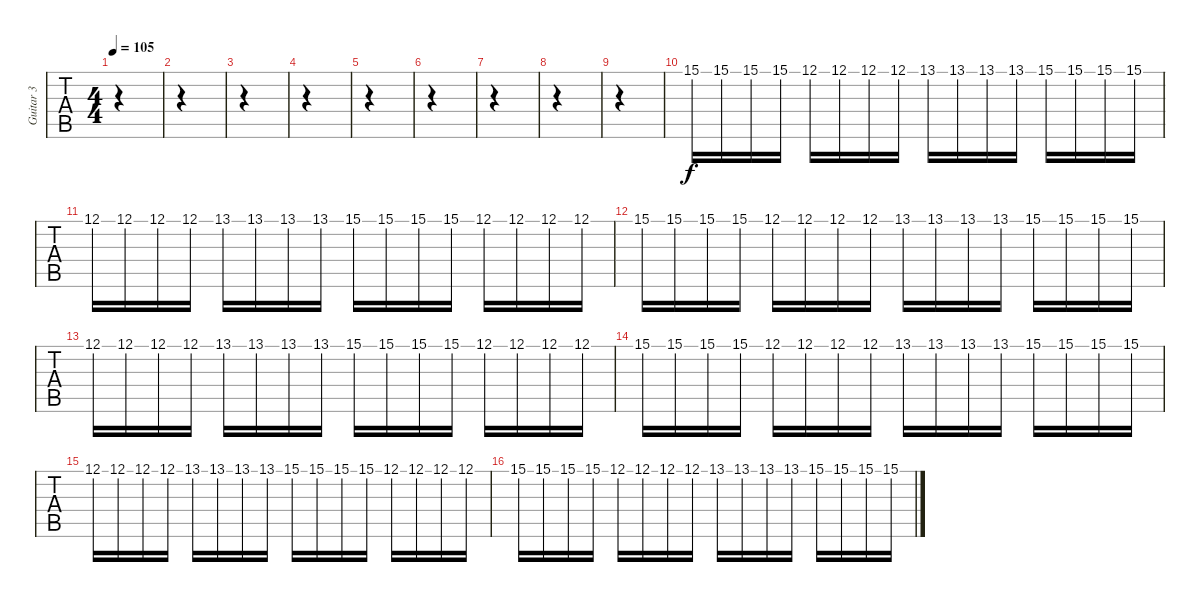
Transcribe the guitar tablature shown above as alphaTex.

\track ("Guitar 3" "Guitar 3") {instrument distortionguitar}
\staff {tabs}
\tuning (Eb4 Bb3 Gb3 Db3 Ab2 Db2) {hide}
\ts (4 4)
\tempo 105
\clef g2
\ks c
|
|
|
|
|
|
|
|
|
15.1.16 15.1.16 15.1.16 15.1.16 12.1.16 12.1.16 12.1.16 12.1.16 13.1.16 13.1.16 13.1.16 13.1.16 15.1.16 15.1.16 15.1.16 15.1.16 |
12.1.16 12.1.16 12.1.16 12.1.16 13.1.16 13.1.16 13.1.16 13.1.16 15.1.16 15.1.16 15.1.16 15.1.16 12.1.16 12.1.16 12.1.16 12.1.16 |
15.1.16 15.1.16 15.1.16 15.1.16 12.1.16 12.1.16 12.1.16 12.1.16 13.1.16 13.1.16 13.1.16 13.1.16 15.1.16 15.1.16 15.1.16 15.1.16 |
12.1.16 12.1.16 12.1.16 12.1.16 13.1.16 13.1.16 13.1.16 13.1.16 15.1.16 15.1.16 15.1.16 15.1.16 12.1.16 12.1.16 12.1.16 12.1.16 |
15.1.16 15.1.16 15.1.16 15.1.16 12.1.16 12.1.16 12.1.16 12.1.16 13.1.16 13.1.16 13.1.16 13.1.16 15.1.16 15.1.16 15.1.16 15.1.16 |
12.1.16 12.1.16 12.1.16 12.1.16 13.1.16 13.1.16 13.1.16 13.1.16 15.1.16 15.1.16 15.1.16 15.1.16 12.1.16 12.1.16 12.1.16 12.1.16 |
15.1.16 15.1.16 15.1.16 15.1.16 12.1.16 12.1.16 12.1.16 12.1.16 13.1.16 13.1.16 13.1.16 13.1.16 15.1.16 15.1.16 15.1.16 15.1.16
